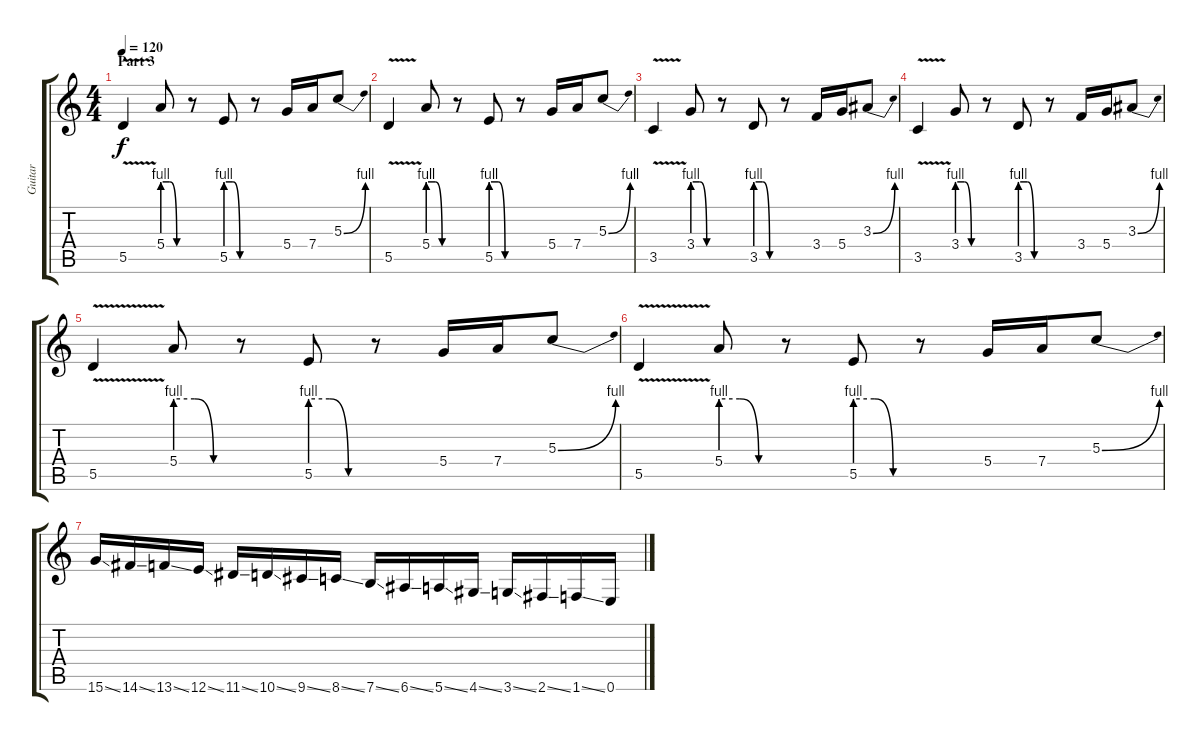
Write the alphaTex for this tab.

\track ("Guitar" "Guitar") {instrument electricguitarclean}
\staff {score tabs}
\tuning (E4 B3 G3 D3 A2 E2) {hide}
\ts (4 4)
\section ("" "Part 3")
\tempo 120
\clef g2
\ks c
5.5{v}.4{dy f} 5.4{be (custom 0 4 20 4 40 0 60 0)}.8 r.8 5.5{be (custom 0 4 20 4 40 0 60 0)}.8 r.8 5.4.16 7.4.16 5.3{be (bend 0 0 60 4)}.8 |
5.5{v}.4 5.4{be (custom 0 4 20 4 40 0 60 0)}.8 r.8 5.5{be (custom 0 4 20 4 40 0 60 0)}.8 r.8 5.4.16 7.4.16 5.3{be (bend 0 0 60 4)}.8 |
3.5{v}.4 3.4{be (custom 0 4 20 4 40 0 60 0)}.8 r.8 3.5{be (custom 0 4 20 4 40 0 60 0)}.8 r.8 3.4.16 5.4.16 3.3{be (bend 0 0 60 4)}.8 |
3.5{v}.4 3.4{be (custom 0 4 20 4 40 0 60 0)}.8 r.8 3.5{be (custom 0 4 20 4 40 0 60 0)}.8 r.8 3.4.16 5.4.16 3.3{be (bend 0 0 60 4)}.8 |
5.5{v}.4 5.4{be (custom 0 4 20 4 40 0 60 0)}.8 r.8 5.5{be (custom 0 4 20 4 40 0 60 0)}.8 r.8 5.4.16 7.4.16 5.3{be (bend 0 0 60 4)}.8 |
5.5{v}.4 5.4{be (custom 0 4 20 4 40 0 60 0)}.8 r.8 5.5{be (custom 0 4 20 4 40 0 60 0)}.8 r.8 5.4.16 7.4.16 5.3{be (bend 0 0 60 4)}.8 |
15.6{ss}.16 14.6{ss}.16 13.6{ss}.16 12.6{ss}.16 11.6{ss}.16 10.6{ss}.16 9.6{ss}.16 8.6{ss}.16 7.6{ss}.16 6.6{ss}.16 5.6{ss}.16 4.6{ss}.16 3.6{ss}.16 2.6{ss}.16 1.6{ss}.16 0.6.16
